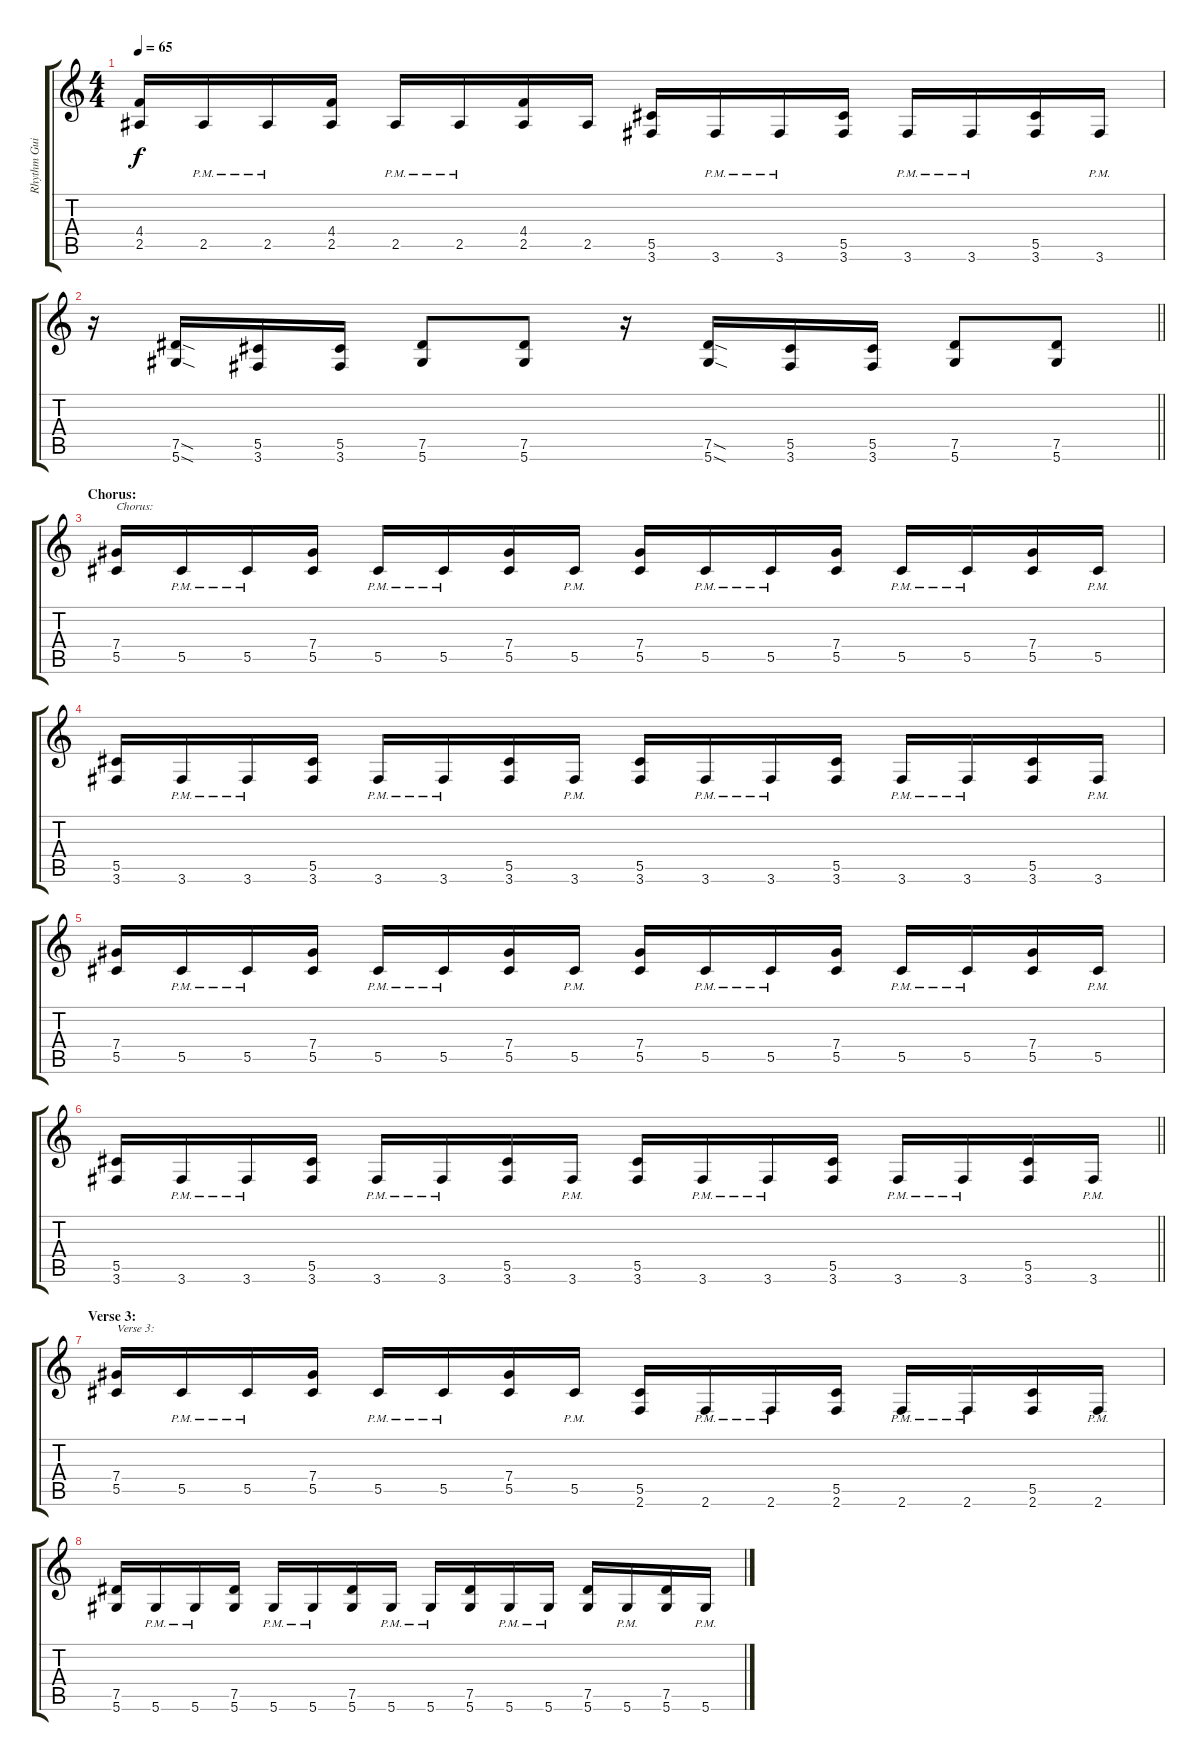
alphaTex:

\track ("Rhythm Guitar 2" "Rhythm Gui") {instrument distortionguitar}
\staff {score tabs}
\tuning (Eb4 Bb3 Gb3 Db3 Ab2 Eb2) {hide}
\ts (4 4)
\tempo 65
\clef g2
\ks c
(4.4 2.5).16{dy f} 2.5{pm}.16 2.5{pm}.16 (4.4 2.5).16 2.5{pm}.16 2.5{pm}.16 (4.4 2.5).16 2.5.16 (5.5 3.6).16 3.6{pm}.16 3.6{pm}.16 (5.5 3.6).16 3.6{pm}.16 3.6{pm}.16 (5.5 3.6).16 3.6{pm}.16 |
\barLineRight lightlight
r.16 (7.5{sod} 5.6{sod}).16 (5.5 3.6).16 (5.5 3.6).16 (7.5 5.6).8 (7.5 5.6).8 r.16 (7.5{sod} 5.6{sod}).16 (5.5 3.6).16 (5.5 3.6).16 (7.5 5.6).8 (7.5 5.6).8 |
\section ("" "Chorus:")
(7.4 5.5).16{txt "Chorus:"} 5.5{pm}.16 5.5{pm}.16 (7.4 5.5).16 5.5{pm}.16 5.5{pm}.16 (7.4 5.5).16 5.5{pm}.16 (7.4 5.5).16 5.5{pm}.16 5.5{pm}.16 (7.4 5.5).16 5.5{pm}.16 5.5{pm}.16 (7.4 5.5).16 5.5{pm}.16 |
(5.5 3.6).16 3.6{pm}.16 3.6{pm}.16 (5.5 3.6).16 3.6{pm}.16 3.6{pm}.16 (5.5 3.6).16 3.6{pm}.16 (5.5 3.6).16 3.6{pm}.16 3.6{pm}.16 (5.5 3.6).16 3.6{pm}.16 3.6{pm}.16 (5.5 3.6).16 3.6{pm}.16 |
(7.4 5.5).16 5.5{pm}.16 5.5{pm}.16 (7.4 5.5).16 5.5{pm}.16 5.5{pm}.16 (7.4 5.5).16 5.5{pm}.16 (7.4 5.5).16 5.5{pm}.16 5.5{pm}.16 (7.4 5.5).16 5.5{pm}.16 5.5{pm}.16 (7.4 5.5).16 5.5{pm}.16 |
\barLineRight lightlight
(5.5 3.6).16 3.6{pm}.16 3.6{pm}.16 (5.5 3.6).16 3.6{pm}.16 3.6{pm}.16 (5.5 3.6).16 3.6{pm}.16 (5.5 3.6).16 3.6{pm}.16 3.6{pm}.16 (5.5 3.6).16 3.6{pm}.16 3.6{pm}.16 (5.5 3.6).16 3.6{pm}.16 |
\section ("" "Verse 3:")
(7.4 5.5).16{txt "Verse 3:"} 5.5{pm}.16 5.5{pm}.16 (7.4 5.5).16 5.5{pm}.16 5.5{pm}.16 (7.4 5.5).16 5.5{pm}.16 (5.5 2.6).16 2.6{pm}.16 2.6{pm}.16 (5.5 2.6).16 2.6{pm}.16 2.6{pm}.16 (5.5 2.6).16 2.6{pm}.16 |
(7.5 5.6).16 5.6{pm}.16 5.6{pm}.16 (7.5 5.6).16 5.6{pm}.16 5.6{pm}.16 (7.5 5.6).16 5.6{pm}.16 5.6{pm}.16 (7.5 5.6).16 5.6{pm}.16 5.6{pm}.16 (7.5 5.6).16 5.6{pm}.16 (7.5 5.6).16 5.6{pm}.16
